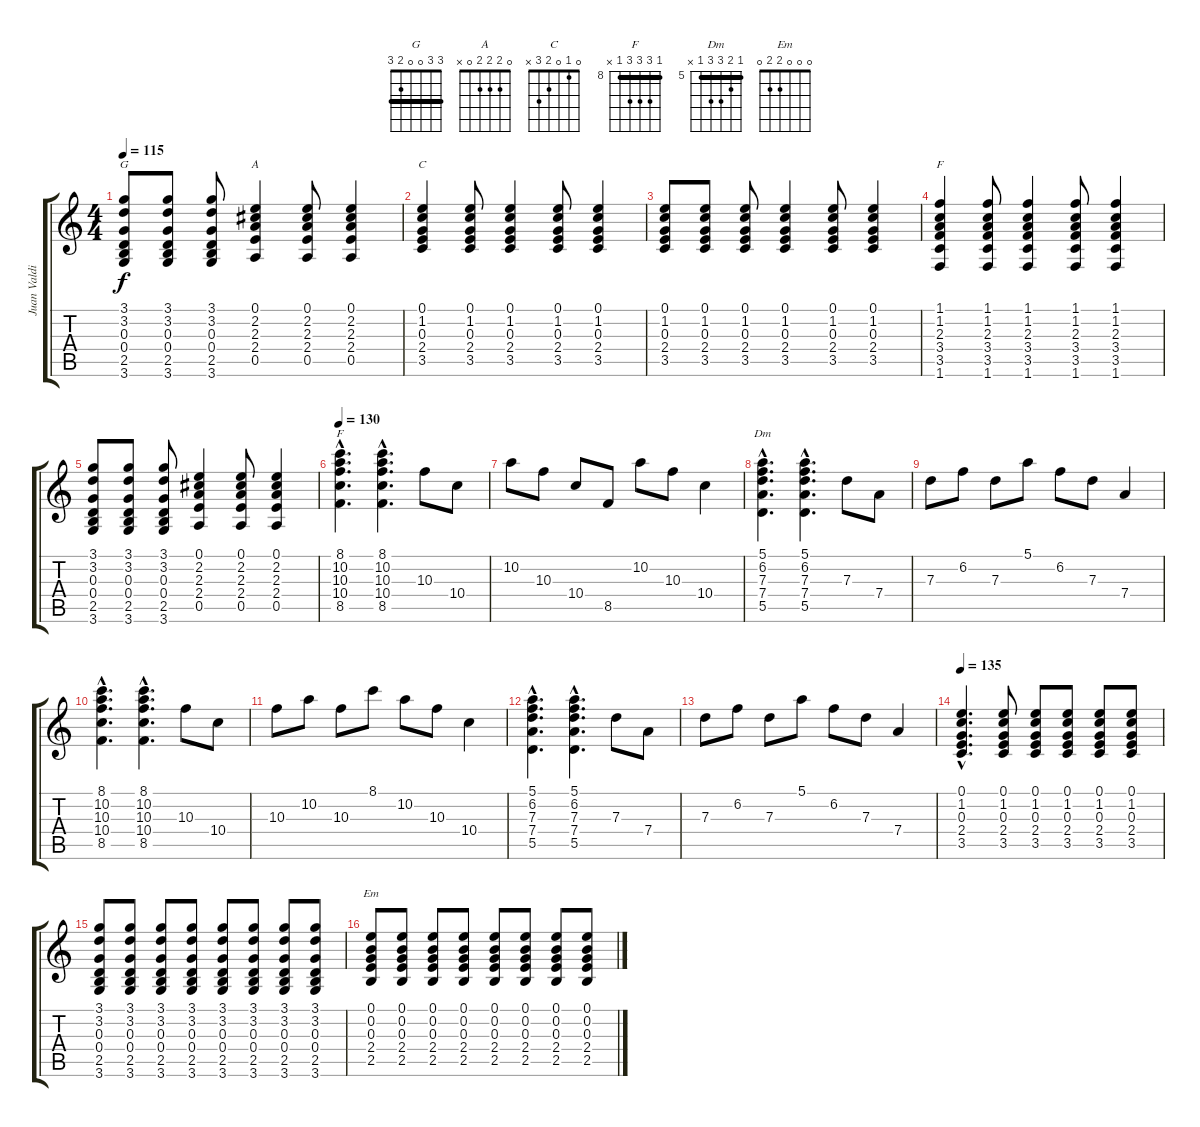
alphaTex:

\track ("Juan Valdivia" "Juan Valdi") {instrument electricguitarjazz}
\staff {score tabs}
\tuning (E4 B3 G3 D3 A2 E2) {hide}
\chord ("G" 3 3 0 0 2 3) {barre 3}
\chord ("A" 0 2 2 2 0 x)
\chord ("C" 0 1 0 2 3 x)
\chord ("F" 1 1 2 3 3 1) {barre 1}
\chord ("F" 8 10 10 10 8 x) {firstfret 8 barre 8}
\chord ("Dm" 5 6 7 7 5 x) {firstfret 5 barre 5}
\chord ("Em" 0 0 0 2 2 0)
\ts (4 4)
\tempo 115
\clef g2
\ks c
(3.1 3.2 0.3 0.4 2.5 3.6).8{ch "G" dy f} (3.1 3.2 0.3 0.4 2.5 3.6).8 (3.1 3.2 0.3 0.4 2.5 3.6).8 (0.1 2.2 2.3 2.4 0.5).4{ch "A"} (0.1 2.2 2.3 2.4 0.5).8 (0.1 2.2 2.3 2.4 0.5).4 |
(0.1 1.2 0.3 2.4 3.5).4{ch "C"} (0.1 1.2 0.3 2.4 3.5).8 (0.1 1.2 0.3 2.4 3.5).4 (0.1 1.2 0.3 2.4 3.5).8 (0.1 1.2 0.3 2.4 3.5).4 |
(0.1 1.2 0.3 2.4 3.5).8 (0.1 1.2 0.3 2.4 3.5).8 (0.1 1.2 0.3 2.4 3.5).8 (0.1 1.2 0.3 2.4 3.5).4 (0.1 1.2 0.3 2.4 3.5).8 (0.1 1.2 0.3 2.4 3.5).4 |
(1.1 1.2 2.3 3.4 3.5 1.6).4{ch "F"} (1.1 1.2 2.3 3.4 3.5 1.6).8 (1.1 1.2 2.3 3.4 3.5 1.6).4 (1.1 1.2 2.3 3.4 3.5 1.6).8 (1.1 1.2 2.3 3.4 3.5 1.6).4 |
(3.1 3.2 0.3 0.4 2.5 3.6).8 (3.1 3.2 0.3 0.4 2.5 3.6).8 (3.1 3.2 0.3 0.4 2.5 3.6).8 (0.1 2.2 2.3 2.4 0.5).4 (0.1 2.2 2.3 2.4 0.5).8 (0.1 2.2 2.3 2.4 0.5).4 |
\tempo 130
(8.1{hac} 10.2{hac} 10.3{hac} 10.4{hac} 8.5{hac}).4{d ch "F"} (8.1{hac} 10.2{hac} 10.3{hac} 10.4{hac} 8.5{hac}).4{d} 10.3.8 10.4.8 |
10.2.8 10.3.8 10.4.8 8.5.8 10.2.8 10.3.8 10.4.4 |
(5.1{hac} 6.2{hac} 7.3{hac} 7.4{hac} 5.5{hac}).4{d ch "Dm"} (5.1{hac} 6.2{hac} 7.3{hac} 7.4{hac} 5.5{hac}).4{d} 7.3.8 7.4.8 |
7.3.8 6.2.8 7.3.8 5.1.8 6.2.8 7.3.8 7.4.4 |
(8.1{hac} 10.2{hac} 10.3{hac} 10.4{hac} 8.5{hac}).4{d} (8.1{hac} 10.2{hac} 10.3{hac} 10.4{hac} 8.5{hac}).4{d} 10.3.8 10.4.8 |
10.3.8 10.2.8 10.3.8 8.1.8 10.2.8 10.3.8 10.4.4 |
(5.1{hac} 6.2{hac} 7.3{hac} 7.4{hac} 5.5{hac}).4{d} (5.1{hac} 6.2{hac} 7.3{hac} 7.4{hac} 5.5{hac}).4{d} 7.3.8 7.4.8 |
7.3.8 6.2.8 7.3.8 5.1.8 6.2.8 7.3.8 7.4.4 |
\tempo 135
(0.1{hac} 1.2{hac} 0.3{hac} 2.4{hac} 3.5{hac}).4{d} (0.1 1.2 0.3 2.4 3.5).8 (0.1 1.2 0.3 2.4 3.5).8 (0.1 1.2 0.3 2.4 3.5).8 (0.1 1.2 0.3 2.4 3.5).8 (0.1 1.2 0.3 2.4 3.5).8 |
(3.1 3.2 0.3 0.4 2.5 3.6).8 (3.1 3.2 0.3 0.4 2.5 3.6).8 (3.1 3.2 0.3 0.4 2.5 3.6).8 (3.1 3.2 0.3 0.4 2.5 3.6).8 (3.1 3.2 0.3 0.4 2.5 3.6).8 (3.1 3.2 0.3 0.4 2.5 3.6).8 (3.1 3.2 0.3 0.4 2.5 3.6).8 (3.1 3.2 0.3 0.4 2.5 3.6).8 |
(0.1 0.2 0.3 2.4 2.5).8{ch "Em"} (0.1 0.2 0.3 2.4 2.5).8 (0.1 0.2 0.3 2.4 2.5).8 (0.1 0.2 0.3 2.4 2.5).8 (0.1 0.2 0.3 2.4 2.5).8 (0.1 0.2 0.3 2.4 2.5).8 (0.1 0.2 0.3 2.4 2.5).8 (0.1 0.2 0.3 2.4 2.5).8
